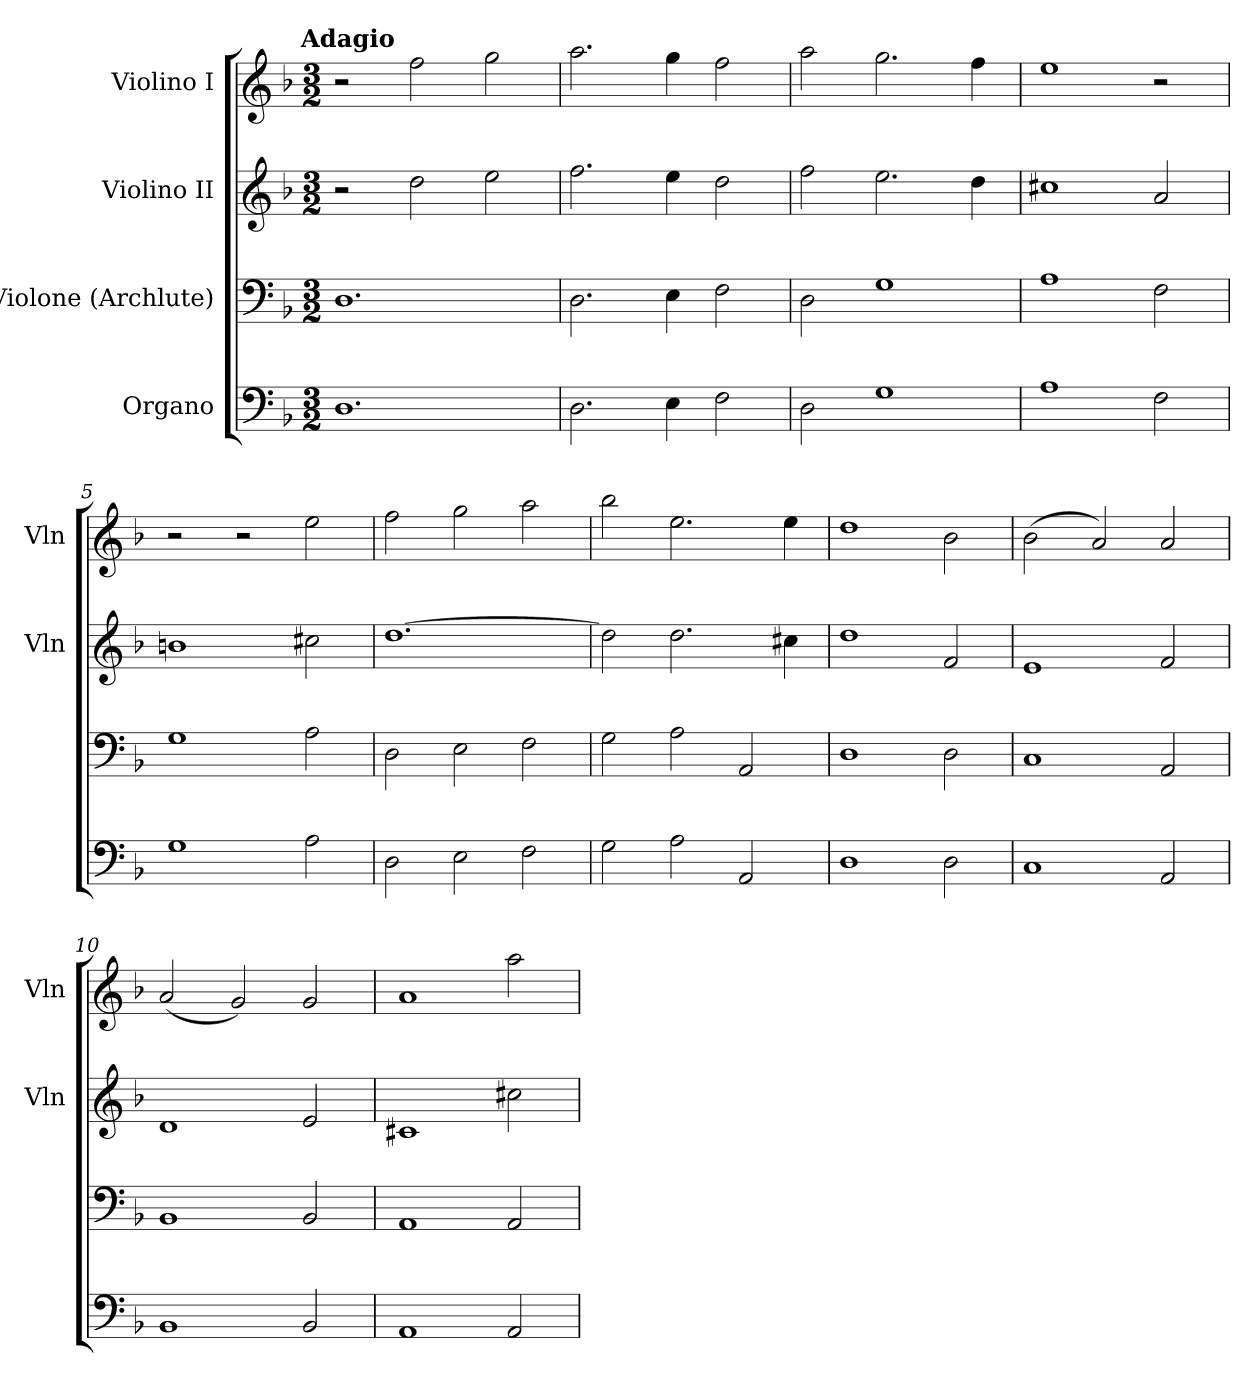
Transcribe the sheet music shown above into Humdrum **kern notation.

**kern	**kern	**kern	**kern
*part4	*part3	*part2	*part1
*staff4	*staff3	*staff2	*staff1
*I"Organo	*I"Violone (Archlute)	*I"Violino II	*I"Violino I
*	*	*I'Vln	*I'Vln
*clefF4	*clefF4	*clefG2	*clefG2
*k[b-]	*k[b-]	*k[b-]	*k[b-]
*d:	*d:	*d:	*d:
!!LO:TX:omd:t=Adagio
*M3/2	*M3/2	*M3/2	*M3/2
*MM108	*MM108	*MM108	*MM108
=1	=1	=1	=1
1.D\	1.D\	2r	2r
.	.	2dd\	2ff\
.	.	2ee\	2gg\
=2	=2	=2	=2
2.D\	2.D\	2.ff\	2.aa\
4E\	4E\	4ee\	4gg\
2F\	2F\	2dd\	2ff\
=3	=3	=3	=3
2D\	2D\	2ff\	2aa\
1G\	1G\	2.ee\	2.gg\
.	.	4dd\	4ff\
=4	=4	=4	=4
1A\	1A\	1cc#X\	1ee\
2F\	2F\	2a/	2r
=5	=5	=5	=5
1G\	1G\	1bn\	2r
.	.	.	2r
2A\	2A\	2cc#X\	2ee\
=6	=6	=6	=6
2D\	2D\	[1.dd\	2ff\
2E\	2E\	.	2gg\
2F\	2F\	.	2aa\
=7	=7	=7	=7
2G\	2G\	2dd\]	2bb-\
2A\	2A\	2.dd\	2.ee\
2AA/	2AA/	.	.
.	.	4cc#X\	4ee\
=8	=8	=8	=8
1D\	1D\	1dd\	1dd\
2D\	2D\	2f/	2b-\
=9	=9	=9	=9
1C/	1C/	1e/	(2b-\
.	.	.	2a/)
2AA/	2AA/	2f/	2a/
=10	=10	=10	=10
1BB-/	1BB-/	1d/	(2a/
.	.	.	2g/)
2BB-/	2BB-/	2e/	2g/
=11	=11	=11	=11
1AA/	1AA/	1c#X/	1a/
2AA/	2AA/	2cc#X\	2aa\
=	=	=	=
*-	*-	*-	*-
